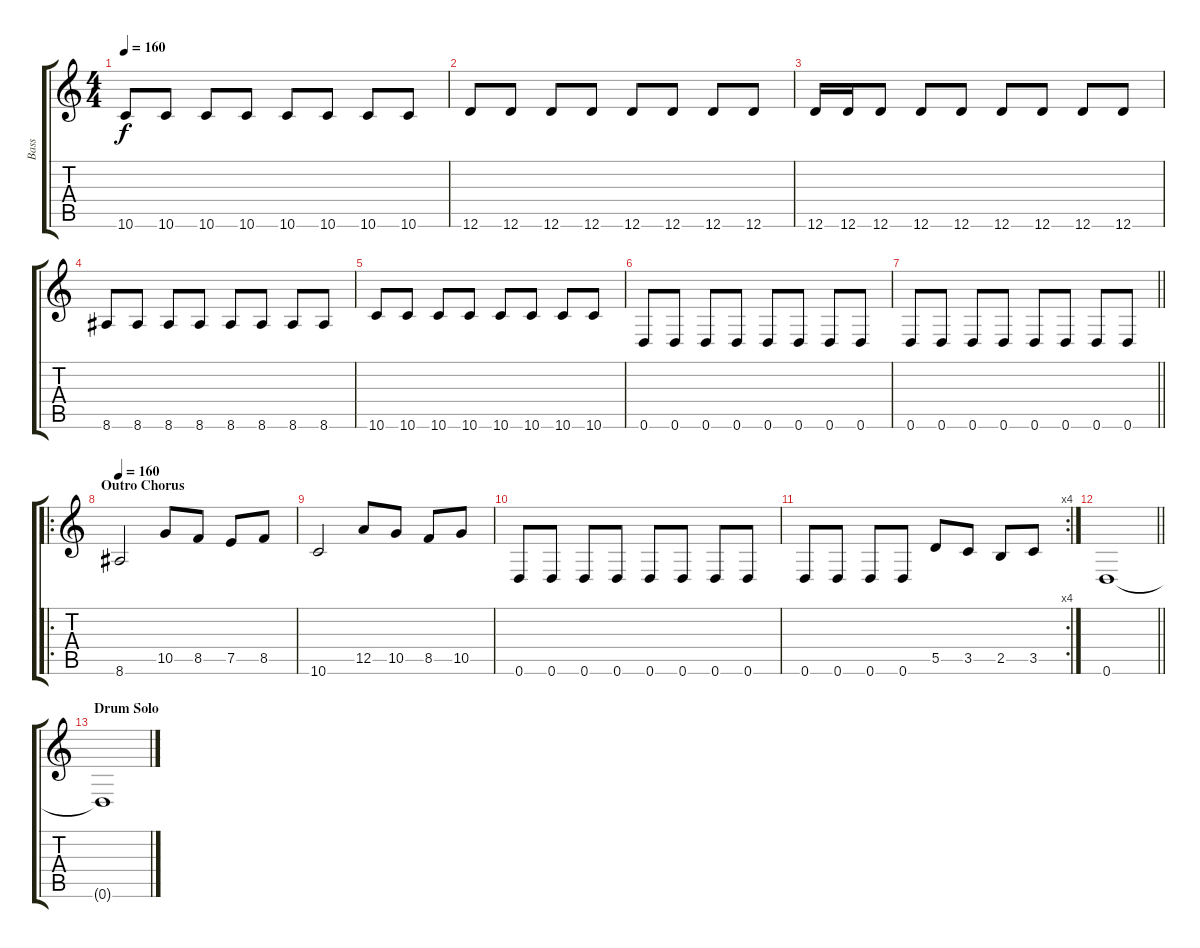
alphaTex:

\track ("Bass" "Bass") {instrument electricbasspick}
\staff {score tabs}
\tuning (E4 B3 G3 D3 A2 D2) {hide}
\ts (4 4)
\tempo 160
\clef g2
\ks c
10.6.8{dy f} 10.6.8 10.6.8 10.6.8 10.6.8 10.6.8 10.6.8 10.6.8 |
12.6.8 12.6.8 12.6.8 12.6.8 12.6.8 12.6.8 12.6.8 12.6.8 |
12.6.16 12.6.16 12.6.8 12.6.8 12.6.8 12.6.8 12.6.8 12.6.8 12.6.8 |
8.6.8 8.6.8 8.6.8 8.6.8 8.6.8 8.6.8 8.6.8 8.6.8 |
10.6.8 10.6.8 10.6.8 10.6.8 10.6.8 10.6.8 10.6.8 10.6.8 |
0.6.8 0.6.8 0.6.8 0.6.8 0.6.8 0.6.8 0.6.8 0.6.8 |
\barLineRight lightlight
0.6.8 0.6.8 0.6.8 0.6.8 0.6.8 0.6.8 0.6.8 0.6.8 |
\ro
\section ("" "Outro Chorus")
\tempo 160
8.6.2 10.5.8 8.5.8 7.5.8 8.5.8 |
10.6.2 12.5.8 10.5.8 8.5.8 10.5.8 |
0.6.8 0.6.8 0.6.8 0.6.8 0.6.8 0.6.8 0.6.8 0.6.8 |
\rc 4
0.6.8 0.6.8 0.6.8 0.6.8 5.5.8 3.5.8 2.5.8 3.5.8 |
\barLineRight lightlight
0.6.1 |
\section ("" "Drum Solo")
0.6{t}.1
